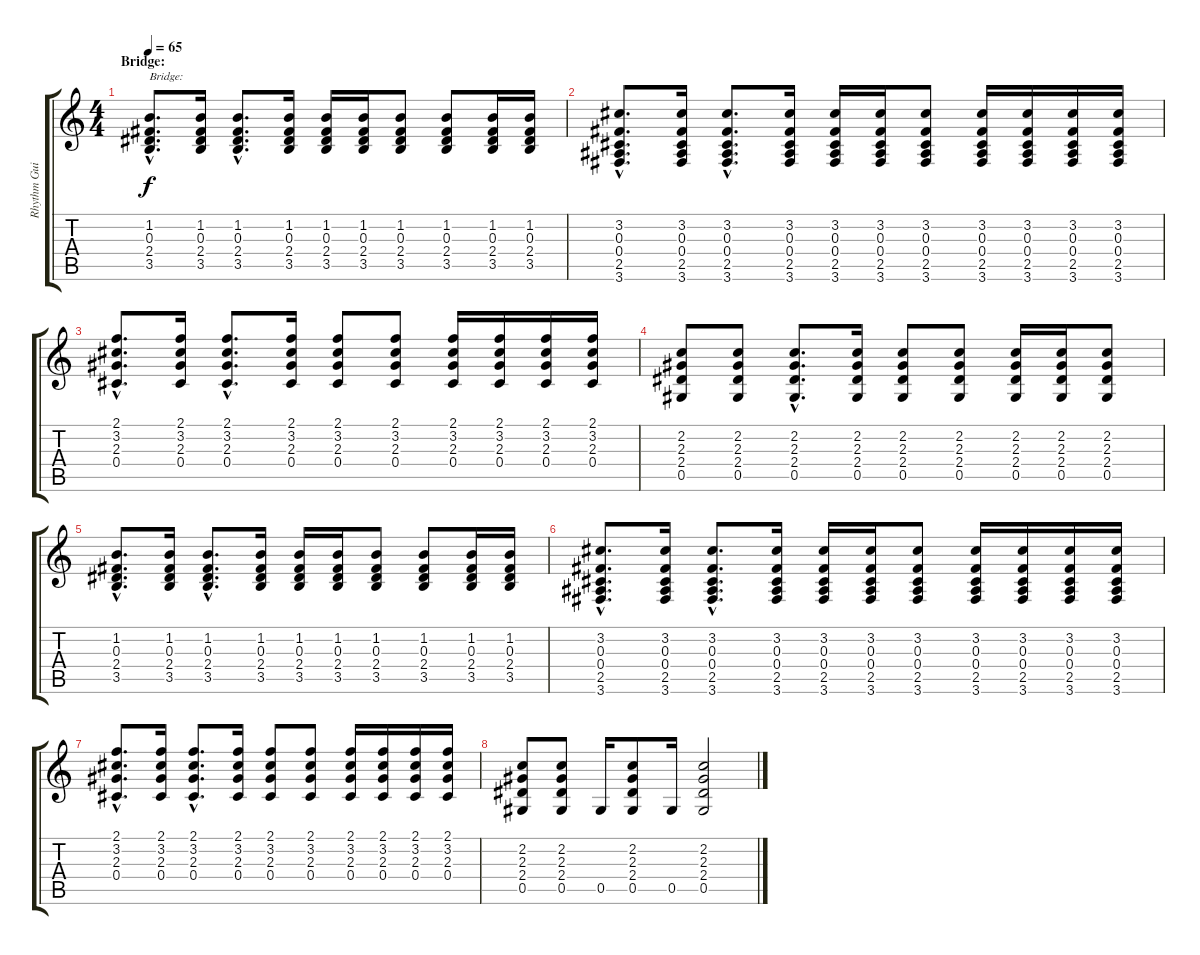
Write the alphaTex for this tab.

\track ("Rhythm Guitar 1" "Rhythm Gui") {instrument overdrivenguitar}
\staff {score tabs}
\tuning (Eb4 Bb3 Gb3 Db3 Ab2 Eb2) {hide}
\ts (4 4)
\section ("" "Bridge:")
\tempo 65
\clef g2
\ks c
(1.2{hac} 0.3{hac} 2.4{hac} 3.5{hac}).8{d txt "Bridge:" dy f} (1.2 0.3 2.4 3.5).16 (1.2{hac} 0.3{hac} 2.4{hac} 3.5{hac}).8{d} (1.2 0.3 2.4 3.5).16 (1.2 0.3 2.4 3.5).16 (1.2 0.3 2.4 3.5).16 (1.2 0.3 2.4 3.5).8 (1.2 0.3 2.4 3.5).8 (1.2 0.3 2.4 3.5).16 (1.2 0.3 2.4 3.5).16 |
(3.2{hac} 0.3{hac} 0.4{hac} 2.5{hac} 3.6{hac}).8{d} (3.2 0.3 0.4 2.5 3.6).16 (3.2{hac} 0.3{hac} 0.4{hac} 2.5{hac} 3.6{hac}).8{d} (3.2 0.3 0.4 2.5 3.6).16 (3.2 0.3 0.4 2.5 3.6).16 (3.2 0.3 0.4 2.5 3.6).16 (3.2 0.3 0.4 2.5 3.6).8 (3.2 0.3 0.4 2.5 3.6).16 (3.2 0.3 0.4 2.5 3.6).16 (3.2 0.3 0.4 2.5 3.6).16 (3.2 0.3 0.4 2.5 3.6).16 |
(2.1{hac} 3.2{hac} 2.3{hac} 0.4{hac}).8{d} (2.1 3.2 2.3 0.4).16 (2.1{hac} 3.2{hac} 2.3{hac} 0.4{hac}).8{d} (2.1 3.2 2.3 0.4).16 (2.1 3.2 2.3 0.4).8 (2.1 3.2 2.3 0.4).8 (2.1 3.2 2.3 0.4).16 (2.1 3.2 2.3 0.4).16 (2.1 3.2 2.3 0.4).16 (2.1 3.2 2.3 0.4).16 |
(2.2 2.3 2.4 0.5).8 (2.2 2.3 2.4 0.5).8 (2.2{hac} 2.3{hac} 2.4{hac} 0.5{hac}).8{d} (2.2 2.3 2.4 0.5).16 (2.2 2.3 2.4 0.5).8 (2.2 2.3 2.4 0.5).8 (2.2 2.3 2.4 0.5).16 (2.2 2.3 2.4 0.5).16 (2.2 2.3 2.4 0.5).8 |
(1.2{hac} 0.3{hac} 2.4{hac} 3.5{hac}).8{d} (1.2 0.3 2.4 3.5).16 (1.2{hac} 0.3{hac} 2.4{hac} 3.5{hac}).8{d} (1.2 0.3 2.4 3.5).16 (1.2 0.3 2.4 3.5).16 (1.2 0.3 2.4 3.5).16 (1.2 0.3 2.4 3.5).8 (1.2 0.3 2.4 3.5).8 (1.2 0.3 2.4 3.5).16 (1.2 0.3 2.4 3.5).16 |
(3.2{hac} 0.3{hac} 0.4{hac} 2.5{hac} 3.6{hac}).8{d} (3.2 0.3 0.4 2.5 3.6).16 (3.2{hac} 0.3{hac} 0.4{hac} 2.5{hac} 3.6{hac}).8{d} (3.2 0.3 0.4 2.5 3.6).16 (3.2 0.3 0.4 2.5 3.6).16 (3.2 0.3 0.4 2.5 3.6).16 (3.2 0.3 0.4 2.5 3.6).8 (3.2 0.3 0.4 2.5 3.6).16 (3.2 0.3 0.4 2.5 3.6).16 (3.2 0.3 0.4 2.5 3.6).16 (3.2 0.3 0.4 2.5 3.6).16 |
(2.1{hac} 3.2{hac} 2.3{hac} 0.4{hac}).8{d} (2.1 3.2 2.3 0.4).16 (2.1{hac} 3.2{hac} 2.3{hac} 0.4{hac}).8{d} (2.1 3.2 2.3 0.4).16 (2.1 3.2 2.3 0.4).8 (2.1 3.2 2.3 0.4).8 (2.1 3.2 2.3 0.4).16 (2.1 3.2 2.3 0.4).16 (2.1 3.2 2.3 0.4).16 (2.1 3.2 2.3 0.4).16 |
(2.2 2.3 2.4 0.5).8 (2.2 2.3 2.4 0.5).8 0.5.16 (2.2 2.3 2.4 0.5).8 0.5.16 (2.2 2.3 2.4 0.5).2
